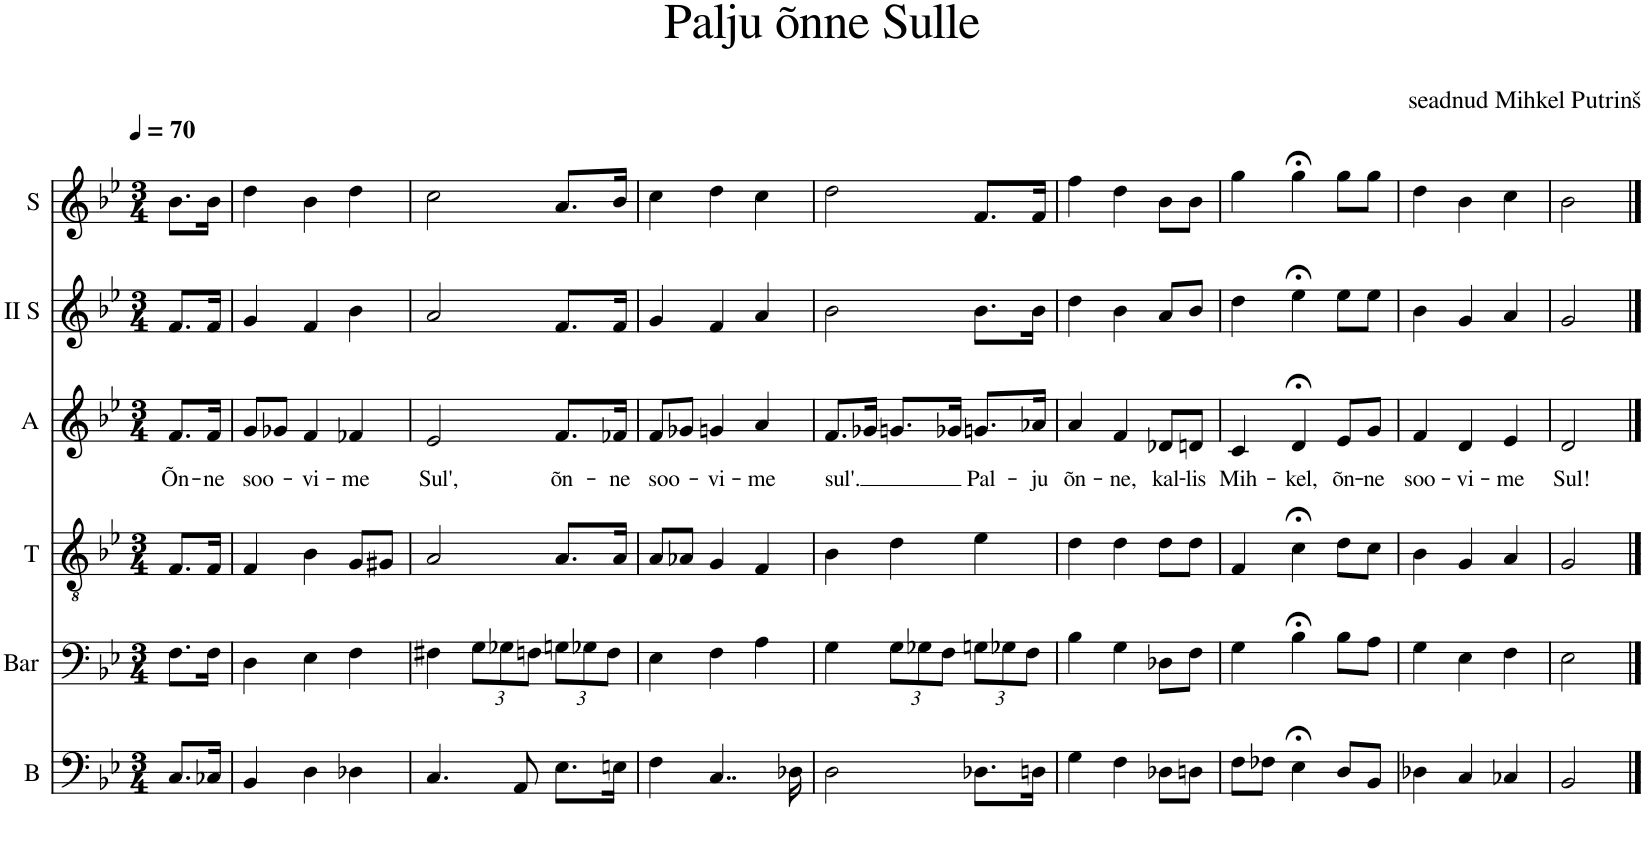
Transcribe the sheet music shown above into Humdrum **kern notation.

**kern	**kern	**kern	**kern	**text	**kern	**kern
*part6	*part5	*part4	*part3	*part3	*part2	*part1
*staff6	*staff5	*staff4	*staff3	*staff3	*staff2	*staff1
*I"B	*I"Bar	*I"T	*I"A	*	*I"II S	*I"S
*I'B	*I'Bar	*I'T	*I'A	*	*I'II S	*I'S
*clefF4	*clefF4	*clefGv2	*clefG2	*	*clefG2	*clefG2
*	*	*	*Trd1c2	*	*	*Trd-7c-12
*k[b-e-]	*k[b-e-]	*k[b-e-]	*k[b-e-]	*	*k[b-e-]	*k[b-e-]
*M3/4	*M3/4	*M3/4	*M3/4	*	*M3/4	*M3/4
*MM70	*MM70	*MM70	*MM70	*	*MM70	*MM70
=1	=1	=1	=1	=1	=1	=1
!	!	!	!	!LO:LY:b	!	!
8.C/L	8.F\L	8.F/L	8.f/L	Õn-	8.f/L	8.b-\L
!	!	!	!	!LO:LY:b	!	!
16C-X/Jk	16F\Jk	16F/Jk	16f/Jk	-ne	16f/Jk	16b-\Jk
=2	=2	=2	=2	=2	=2	=2
!	!	!	!	!LO:LY:b	!	!
4BB-/	4D\	4F/	8g/L	soo-	4g/	4dd\
.	.	.	8g-X/J	.	.	.
!	!	!	!	!LO:LY:b	!	!
4D\	4E-\	4B-\	4f/	-vi-	4f/	4b-\
!	!	!	!	!LO:LY:b	!	!
4D-X\	4F\	8G/L	4f-X/	-me	4b-\	4dd\
.	.	8G#X/J	.	.	.	.
=3	=3	=3	=3	=3	=3	=3
!	!	!	!	!LO:LY:b	!	!
4.C/	4F#X\	2A/	2e-/	Sul',	2a/	2cc\
*	*Xbrackettup	*	*	*	*	*
.	12G\L	.	.	.	.	.
.	12G-X\	.	.	.	.	.
8AA/	.	.	.	.	.	.
.	12Fn\J	.	.	.	.	.
!	!	!	!	!LO:LY:b	!	!
8.E-\L	12Gn\L	8.A/L	8.f/L	õn-	8.f/L	8.a/L
.	12G-X\	.	.	.	.	.
.	12F\J	.	.	.	.	.
!	!	!	!	!LO:LY:b	!	!
16En\Jk	.	16A/Jk	16f-X/Jk	-ne	16f/Jk	16b-/Jk
=4	=4	=4	=4	=4	=4	=4
!	!	!	!	!LO:LY:b	!	!
4F\	4E-\	8A/L	8f/L	soo-	4g/	4cc\
.	.	8A-X/J	8g-X/J	.	.	.
!	!	!	!	!LO:LY:b	!	!
4..C/	4F\	4G/	4gn/	-vi-	4f/	4dd\
!	!	!	!	!LO:LY:b	!	!
.	4A\	4F/	4a/	-me	4a/	4cc\
16D-X\	.	.	.	.	.	.
=5	=5	=5	=5	=5	=5	=5
!	!	!	!	!LO:LY:b	!	!
2D\	4G\	4B-\	8.f/L	sul'.	2b-\	2dd\
.	.	.	16g-X/Jk	.	.	.
.	12G\L	4d\	8.gn/L	.	.	.
.	12G-X\	.	.	.	.	.
.	12F\J	.	.	.	.	.
.	.	.	16g-X/Jk	.	.	.
!	!	!	!	!LO:LY:b	!	!
8.D-X\L	12Gn\L	4e-\	8.gn/L	Pal-	8.b-\L	8.f/L
.	12G-X\	.	.	.	.	.
.	12F\J	.	.	.	.	.
!	!	!	!	!LO:LY:b	!	!
16Dn\Jk	.	.	16a-X/Jk	-ju	16b-\Jk	16f/Jk
=6	=6	=6	=6	=6	=6	=6
!	!	!	!	!LO:LY:b	!	!
4G\	4B-\	4d\	4a/	õn-	4dd\	4ff\
!	!	!	!	!LO:LY:b	!	!
4F\	4G\	4d\	4f/	-ne,	4b-\	4dd\
!	!	!	!	!LO:LY:b	!	!
8D-X\L	8D-X\L	8d\L	8d-X/L	kal-	8a/L	8b-\L
!	!	!	!	!LO:LY:b	!	!
8Dn\J	8F\J	8d\J	8dn/J	-lis	8b-/J	8b-\J
=7	=7	=7	=7	=7	=7	=7
!	!	!	!	!LO:LY:b	!	!
8F\L	4G\	4F/	4c/	Mih-	4dd\	4gg\
8F-X\J	.	.	.	.	.	.
!	!	!	!	!LO:LY:b	!	!
4E-;<\	4B-;<\	4c;<\	4d;</	-kel,	4ee-;<\	4gg;<\
!	!	!	!	!LO:LY:b	!	!
8D/L	8B-\L	8d\L	8e-/L	õn-	8ee-\L	8gg\L
!	!	!	!	!LO:LY:b	!	!
8BB-/J	8A\J	8c\J	8g/J	-ne	8ee-\J	8gg\J
=8	=8	=8	=8	=8	=8	=8
!	!	!	!	!LO:LY:b	!	!
4D-X\	4G\	4B-\	4f/	soo-	4b-\	4dd\
!	!	!	!	!LO:LY:b	!	!
4C/	4E-\	4G/	4d/	-vi-	4g/	4b-\
!	!	!	!	!LO:LY:b	!	!
4C-X/	4F\	4A/	4e-/	-me	4a/	4cc\
=9	=9	=9	=9	=9	=9	=9
!	!	!	!	!LO:LY:b	!	!
2BB-/	2E-\	2G/	2d/	Sul!	2g/	2b-\
==	==	==	==	==	==	==
*-	*-	*-	*-	*-	*-	*-
